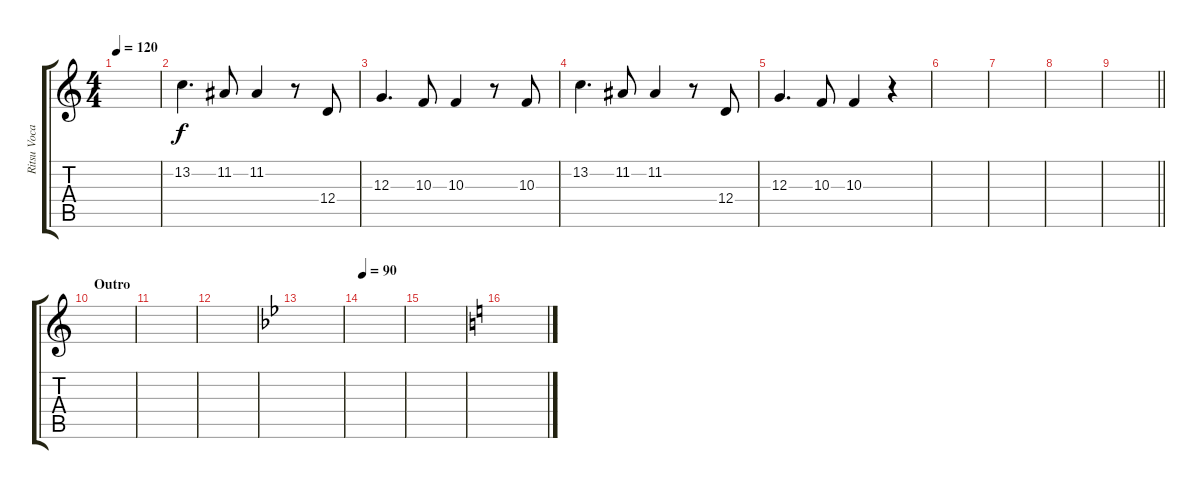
\track ("Ritsu Vocals" "Ritsu Voca") {instrument choiraahs}
\staff {score tabs}
\tuning (E4 B3 G3 D3 A2 E2) {hide}
\ts (4 4)
\tempo 120
\clef g2
\ks c
|
13.2.4{d} 11.2.8 11.2.4 r.8 12.4.8 |
12.3.4{d} 10.3.8 10.3.4 r.8 10.3.8 |
13.2.4{d} 11.2.8 11.2.4 r.8 12.4.8 |
12.3.4{d} 10.3.8 10.3.4 r.4 |
|
|
|
\barLineRight lightlight
|
\section ("" "Outro")
|
|
|
\ks bb
|
\tempo 90
|
|
\ks c
